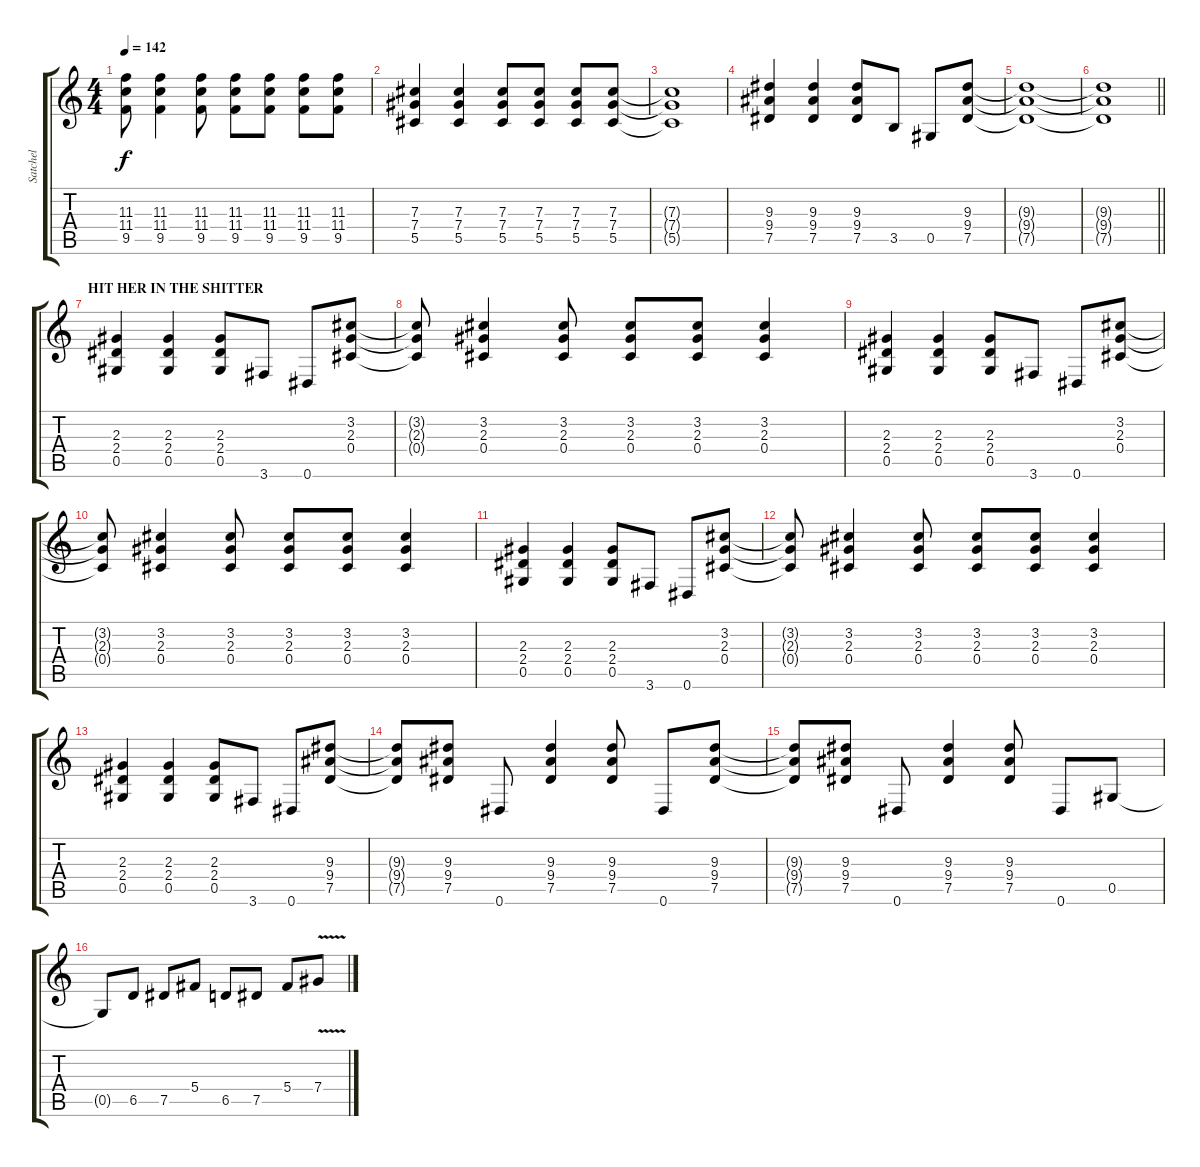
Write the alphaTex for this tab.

\track ("Satchel" "Satchel") {instrument distortionguitar}
\staff {score tabs}
\tuning (Eb4 Bb3 Gb3 Db3 Ab2 Eb2) {hide}
\ts (4 4)
\tempo 142
\clef g2
\ks c
(11.3{t} 11.4{t} 9.5{t}).8{dy f} (11.3 11.4 9.5).4 (11.3 11.4 9.5).8 (11.3 11.4 9.5).8 (11.3 11.4 9.5).8 (11.3 11.4 9.5).8 (11.3 11.4 9.5).8 |
(7.3 7.4 5.5).4 (7.3 7.4 5.5).4 (7.3 7.4 5.5).8 (7.3 7.4 5.5).8 (7.3 7.4 5.5).8 (7.3 7.4 5.5).8 |
(7.3{t} 7.4{t} 5.5{t}).1 |
(9.3 9.4 7.5).4 (9.3 9.4 7.5).4 (9.3 9.4 7.5).8 3.5.8 0.5.8 (9.3 9.4 7.5).8 |
(9.3{t} 9.4{t} 7.5{t}).1 |
\barLineRight lightlight
(9.3{t} 9.4{t} 7.5{t}).1 |
\section ("" "HIT HER IN THE SHITTER")
(2.3 2.4 0.5).4 (2.3 2.4 0.5).4 (2.3 2.4 0.5).8 3.6.8 0.6.8 (3.2 2.3 0.4).8 |
(3.2{t} 2.3{t} 0.4{t}).8 (3.2 2.3 0.4).4 (3.2 2.3 0.4).8 (3.2 2.3 0.4).8 (3.2 2.3 0.4).8 (3.2 2.3 0.4).4 |
(2.3 2.4 0.5).4 (2.3 2.4 0.5).4 (2.3 2.4 0.5).8 3.6.8 0.6.8 (3.2 2.3 0.4).8 |
(3.2{t} 2.3{t} 0.4{t}).8 (3.2 2.3 0.4).4 (3.2 2.3 0.4).8 (3.2 2.3 0.4).8 (3.2 2.3 0.4).8 (3.2 2.3 0.4).4 |
(2.3 2.4 0.5).4 (2.3 2.4 0.5).4 (2.3 2.4 0.5).8 3.6.8 0.6.8 (3.2 2.3 0.4).8 |
(3.2{t} 2.3{t} 0.4{t}).8 (3.2 2.3 0.4).4 (3.2 2.3 0.4).8 (3.2 2.3 0.4).8 (3.2 2.3 0.4).8 (3.2 2.3 0.4).4 |
(2.3 2.4 0.5).4 (2.3 2.4 0.5).4 (2.3 2.4 0.5).8 3.6.8 0.6.8 (9.3 9.4 7.5).8 |
(9.3{t} 9.4{t} 7.5{t}).8 (9.3 9.4 7.5).8 0.6.8 (9.3 9.4 7.5).4 (9.3 9.4 7.5).8 0.6.8 (9.3 9.4 7.5).8 |
(9.3{t} 9.4{t} 7.5{t}).8 (9.3 9.4 7.5).8 0.6.8 (9.3 9.4 7.5).4 (9.3 9.4 7.5).8 0.6.8 0.5.8 |
0.5{t}.8 6.5.8 7.5.8 5.4.8 6.5.8 7.5.8 5.4.8 7.4{v}.8
